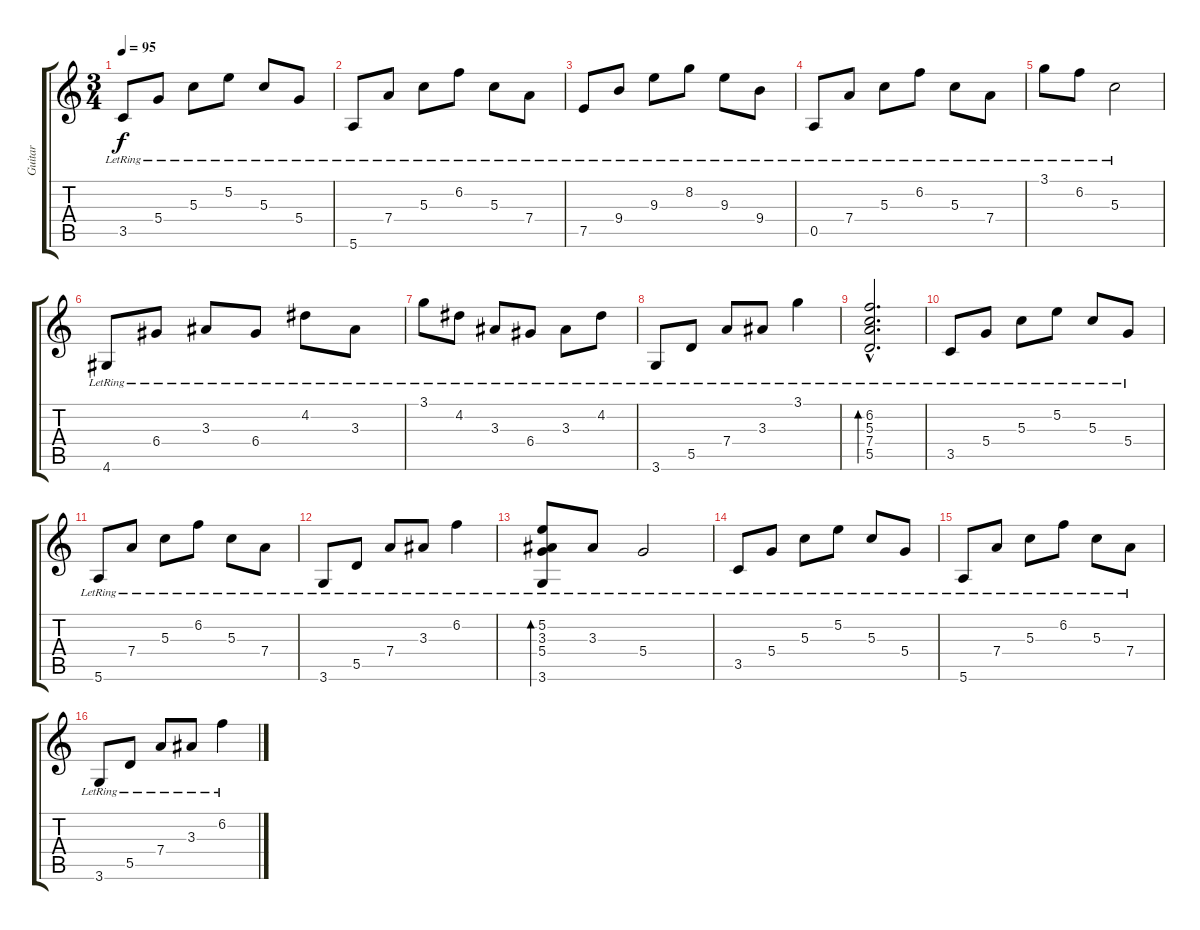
\track ("Guitar" "Guitar") {instrument acousticguitarsteel}
\staff {score tabs}
\tuning (E4 B3 G3 D3 A2 E2) {hide}
\ts (3 4)
\tempo 95
\clef g2
\ks c
3.5{lr}.8{dy f} 5.4{lr}.8 5.3{lr}.8 5.2{lr}.8 5.3{lr}.8 5.4{lr}.8 |
5.6{lr}.8 7.4{lr}.8 5.3{lr}.8 6.2{lr}.8 5.3{lr}.8 7.4{lr}.8 |
7.5{lr}.8 9.4{lr}.8 9.3{lr}.8 8.2{lr}.8 9.3{lr}.8 9.4{lr}.8 |
0.5{lr}.8 7.4{lr}.8 5.3{lr}.8 6.2{lr}.8 5.3{lr}.8 7.4{lr}.8 |
3.1{lr}.8 6.2{lr}.8 5.3{lr}.2 |
4.6{lr}.8 6.4{lr}.8 3.3{lr}.8 6.4{lr}.8 4.2{lr}.8 3.3{lr}.8 |
3.1{lr}.8 4.2{lr}.8 3.3{lr}.8 6.4{lr}.8 3.3{lr}.8 4.2{lr}.8 |
3.6{lr}.8 5.5{lr}.8 7.4{lr}.8 3.3{lr}.8 3.1{lr}.4 |
(6.2{hac lr} 5.3{hac lr} 7.4{hac lr} 5.5{hac lr}).2{d bd 120} |
3.5{lr}.8 5.4{lr}.8 5.3{lr}.8 5.2{lr}.8 5.3{lr}.8 5.4{lr}.8 |
5.6{lr}.8 7.4{lr}.8 5.3{lr}.8 6.2{lr}.8 5.3{lr}.8 7.4{lr}.8 |
3.6{lr}.8 5.5{lr}.8 7.4{lr}.8 3.3{lr}.8 6.2{lr}.4 |
(5.2{lr} 3.3{lr} 5.4{lr} 3.6{lr}).8{bd 120} 3.3{lr}.8 5.4{lr}.2 |
3.5{lr}.8 5.4{lr}.8 5.3{lr}.8 5.2{lr}.8 5.3{lr}.8 5.4{lr}.8 |
5.6{lr}.8 7.4{lr}.8 5.3{lr}.8 6.2{lr}.8 5.3{lr}.8 7.4{lr}.8 |
3.6{lr}.8 5.5{lr}.8 7.4{lr}.8 3.3{lr}.8 6.2{lr}.4
